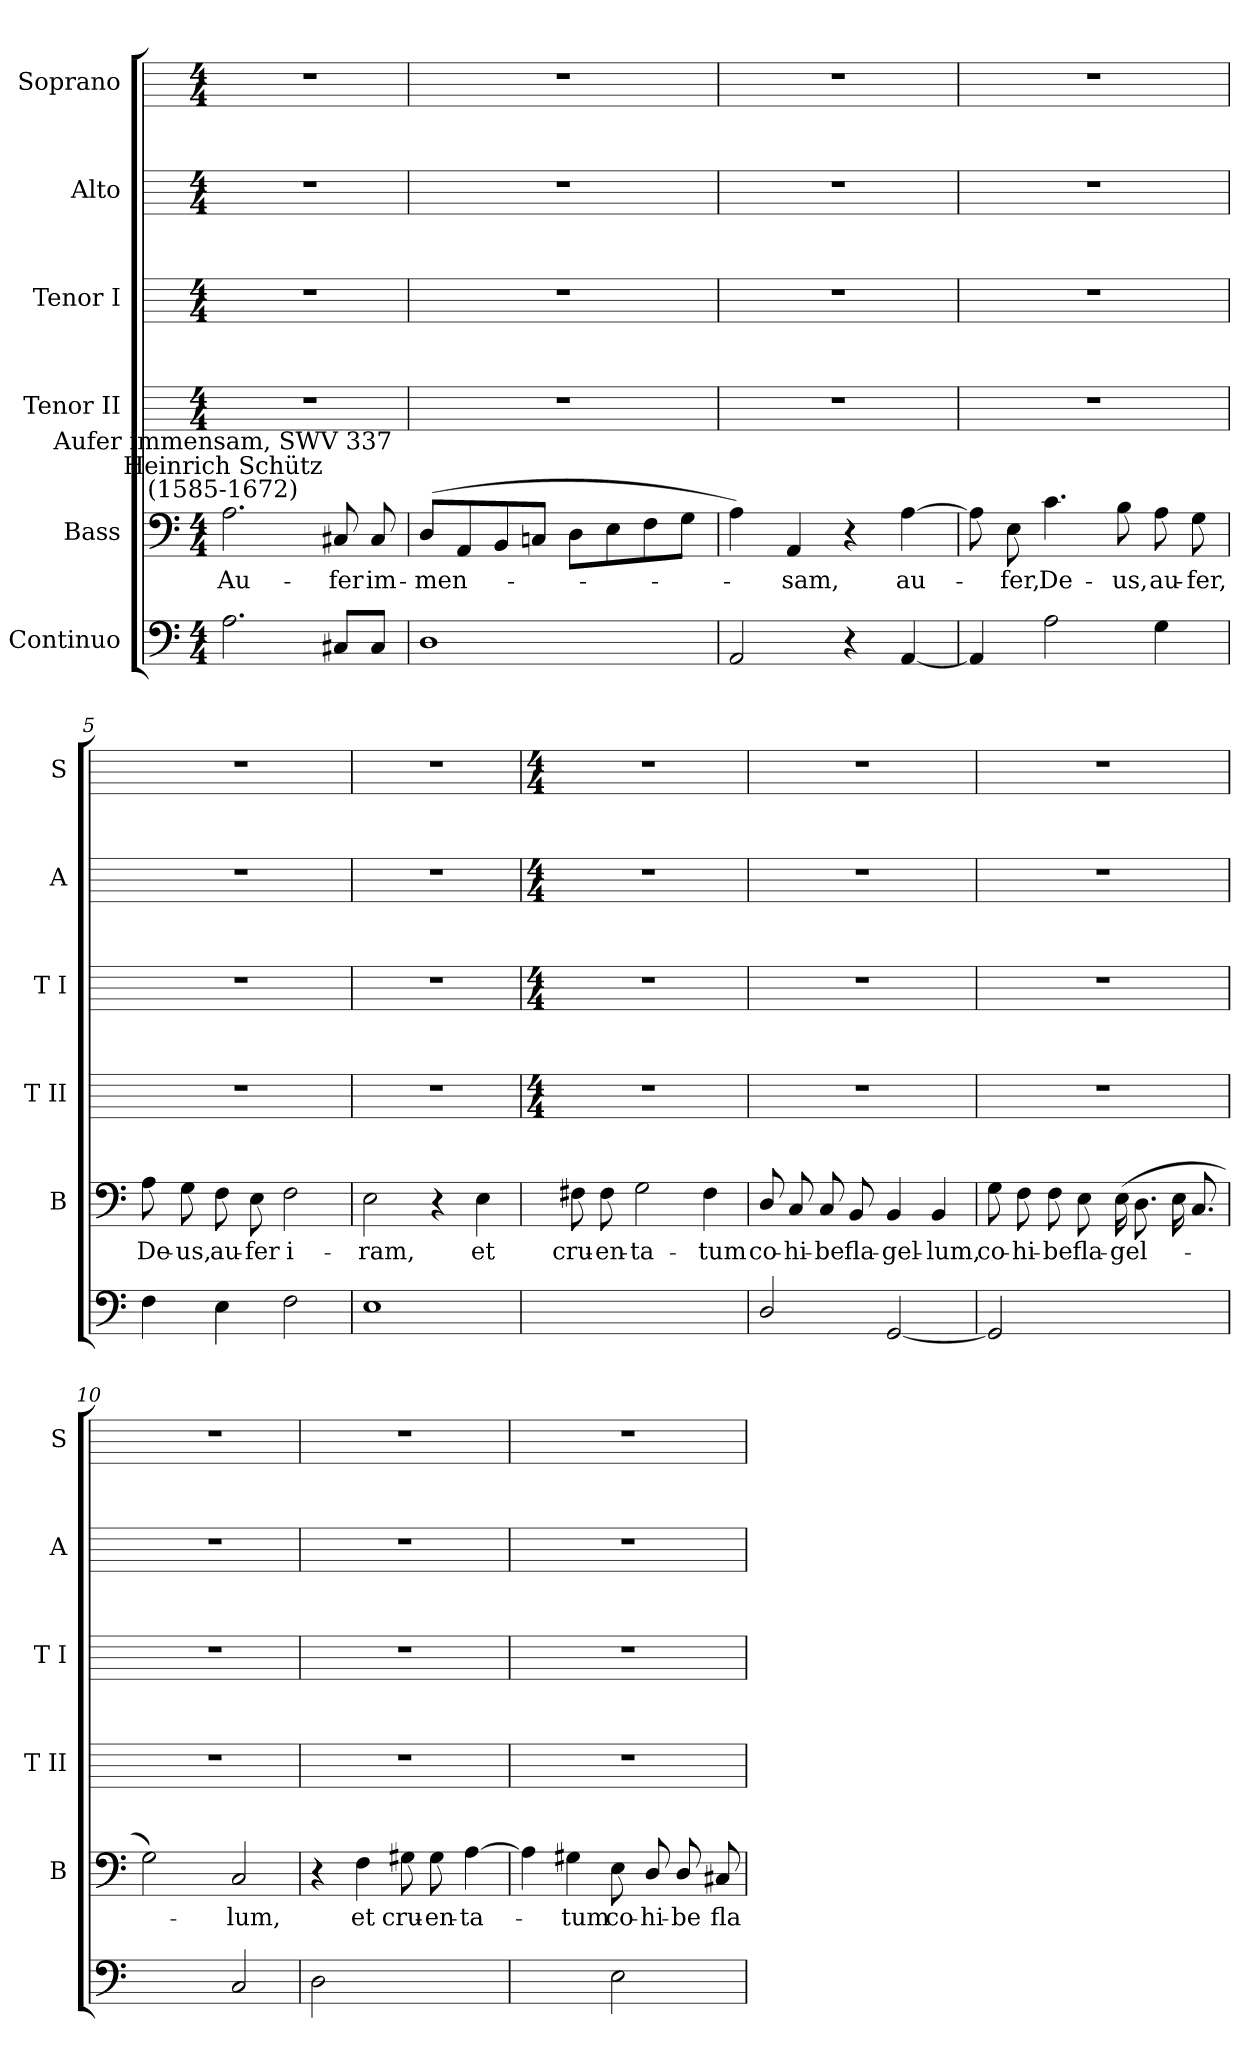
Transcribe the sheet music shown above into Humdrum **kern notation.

**kern	**text	**text	**kern	**text	**kern	**kern	**kern	**kern
*part6	*part6	*part6	*part5	*part5	*part4	*part3	*part2	*part1
*staff6	*staff6	*staff6	*staff5	*staff5	*staff4	*staff3	*staff2	*staff1
*I"Continuo	*	*	*I"Bass	*	*I"Tenor II	*I"Tenor I	*I"Alto	*I"Soprano
*	*	*	*I'B	*	*I'T II	*I'T I	*I'A	*I'S
*clefF4	*	*	*clefF4	*	*	*	*	*
*k[]	*	*	*k[]	*	*	*	*	*
*C:	*	*	*C:	*	*	*	*	*
*M4/4	*	*	*M4/4	*	*M4/4	*M4/4	*M4/4	*M4/4
=1	=1	=1	=1	=1	=1	=1	=1	=1
!	!	!	!LO:TX:a:cj:t=Heinrich Schütz\n(1585-1672)	!	!	!	!	!
!	!	!	!LO:TX:a:cj:t=Aufer immensam, SWV 337	!	!	!	!	!
!	!	!	!	!LO:LY:b	!	!	!	!
2.A	.	.	2.A	Au-	1r	1r	1r	1r
!	!	!	!	!LO:LY:b	!	!	!	!
8C#XL	.	.	8C#X	-fer	.	.	.	.
!	!	!	!	!LO:LY:b	!	!	!	!
8C#J	.	.	8C#	im-	.	.	.	.
=2	=2	=2	=2	=2	=2	=2	=2	=2
!	!	!	!	!LO:LY:b	!	!	!	!
1D	.	.	(>8DL	-men-	1r	1r	1r	1r
.	.	.	8AA	.	.	.	.	.
.	.	.	8BB	.	.	.	.	.
.	.	.	8CnJ	.	.	.	.	.
.	.	.	8DL	.	.	.	.	.
.	.	.	8E	.	.	.	.	.
.	.	.	8F	.	.	.	.	.
.	.	.	8GJ	.	.	.	.	.
=3	=3	=3	=3	=3	=3	=3	=3	=3
2AA	.	.	4A)	.	1r	1r	1r	1r
!	!	!	!	!LO:LY:b	!	!	!	!
.	.	.	4AA	sam,	.	.	.	.
4r	.	.	4r	.	.	.	.	.
!	!	!	!	!LO:LY:b	!	!	!	!
[4AA	.	.	[4A	au-	.	.	.	.
=4	=4	=4	=4	=4	=4	=4	=4	=4
4AA]	.	.	8A]	.	1r	1r	1r	1r
!	!	!	!	!LO:LY:b	!	!	!	!
.	.	.	8E	fer,	.	.	.	.
!	!	!	!	!LO:LY:b	!	!	!	!
2A	.	.	4.c	De-	.	.	.	.
!	!	!	!	!LO:LY:b	!	!	!	!
.	.	.	8B	-us,	.	.	.	.
!	!	!	!	!LO:LY:b	!	!	!	!
4G	.	.	8A	au-	.	.	.	.
!	!	!	!	!LO:LY:b	!	!	!	!
.	.	.	8G	-fer,	.	.	.	.
=5	=5	=5	=5	=5	=5	=5	=5	=5
!	!	!	!	!LO:LY:b	!	!	!	!
4F	.	.	8A	De-	1r	1r	1r	1r
!	!	!	!	!LO:LY:b	!	!	!	!
.	.	.	8G	-us,	.	.	.	.
!	!	!	!	!LO:LY:b	!	!	!	!
4E	.	.	8F	au-	.	.	.	.
!	!	!	!	!LO:LY:b	!	!	!	!
.	.	.	8E	-fer	.	.	.	.
!	!	!	!	!LO:LY:b	!	!	!	!
2F	.	.	2F	i-	.	.	.	.
=6	=6	=6	=6	=6	=6	=6	=6	=6
!	!	!	!	!LO:LY:b	!	!	!	!
1E	.	.	2E	-ram,	1r	1r	1r	1r
.	.	.	4r	.	.	.	.	.
!	!	!	!	!LO:LY:b	!	!	!	!
.	.	.	4E	et	.	.	.	.
!!LO:LB:g=z
=7	=7	=7	=7	=7	=7	=7	=7	=7
*	*	*	*	*	*M4/4	*M4/4	*M4/4	*M4/4
!	!	!	!	!LO:LY:b	!	!	!	!
[4Dyy	.	.	8F#X	cru-	1r	1r	1r	1r
!	!	!	!	!LO:LY:b	!	!	!	!
.	.	.	8F#	-en-	.	.	.	.
!	!LO:LY:b	!	!	!LO:LY:b	!	!	!	!
2Dyy_	4	.	2G	-ta-	.	.	.	.
!	!	!	!	!LO:LY:b	!	!	!	!
4Dyy]	.	.	4F#	-tum	.	.	.	.
=8	=8	=8	=8	=8	=8	=8	=8	=8
!	!	!	!	!LO:LY:b	!	!	!	!
2D/	.	.	8D/	co-	1r	1r	1r	1r
!	!	!	!	!LO:LY:b	!	!	!	!
.	.	.	8C	-hi-	.	.	.	.
!	!	!	!	!LO:LY:b	!	!	!	!
.	.	.	8C	-be	.	.	.	.
!	!	!	!	!LO:LY:b	!	!	!	!
.	.	.	8BB	fla-	.	.	.	.
!	!	!	!	!LO:LY:b	!	!	!	!
[2GG	.	.	4BB	-gel-	.	.	.	.
!	!	!	!	!LO:LY:b	!	!	!	!
.	.	.	4BB	-lum,	.	.	.	.
=9	=9	=9	=9	=9	=9	=9	=9	=9
!	!	!	!	!LO:LY:b	!	!	!	!
2GG]	.	.	8G	co-	1r	1r	1r	1r
!	!	!	!	!LO:LY:b	!	!	!	!
.	.	.	8F	-hi-	.	.	.	.
!	!	!	!	!LO:LY:b	!	!	!	!
.	.	.	8F	-be	.	.	.	.
!	!	!	!	!LO:LY:b	!	!	!	!
.	.	.	8E	fla-	.	.	.	.
!	!LO:LY:b	!LO:LY:b	!	!LO:LY:b	!	!	!	!
(<[4GGyy	6	3	(>16ELL	-gel-	.	.	.	.
.	.	.	8.DJ	.	.	.	.	.
!	!LO:LY:b	!LO:LY:b	!	!	!	!	!	!
4GGyy_	6	4	16ELL	.	.	.	.	.
.	.	.	8.CJ	.	.	.	.	.
=10	=10	=10	=10	=10	=10	=10	=10	=10
!	!	!LO:LY:b	!	!	!	!	!	!
4GGyy_)	.	4	2G)	.	1r	1r	1r	1r
!	!	!LO:LY:b	!	!	!	!	!	!
4GGyy]	.	3	.	.	.	.	.	.
!	!	!	!	!LO:LY:b	!	!	!	!
2C	.	.	2C	lum,	.	.	.	.
=11	=11	=11	=11	=11	=11	=11	=11	=11
2D	.	.	4r	.	1r	1r	1r	1r
!	!	!	!	!LO:LY:b	!	!	!	!
.	.	.	4F	et	.	.	.	.
!	!	!	!	!LO:LY:b	!	!	!	!
(>[4Eyy	.	.	8G#X	cru-	.	.	.	.
!	!	!	!	!LO:LY:b	!	!	!	!
.	.	.	8G#	-en-	.	.	.	.
!	!LO:LY:b	!	!	!LO:LY:b	!	!	!	!
4Eyy_	4	.	[4A	-ta-	.	.	.	.
=12	=12	=12	=12	=12	=12	=12	=12	=12
4Eyy_)	.	.	4A]	.	1r	1r	1r	1r
!	!	!	!	!LO:LY:b	!	!	!	!
4Eyy]	.	.	4G#X	tum	.	.	.	.
!	!	!	!	!LO:LY:b	!	!	!	!
2E	.	.	8E	co-	.	.	.	.
!	!	!	!	!LO:LY:b	!	!	!	!
.	.	.	8D/	-hi-	.	.	.	.
!	!	!	!	!LO:LY:b	!	!	!	!
.	.	.	8D/	-be	.	.	.	.
!	!	!	!	!LO:LY:b	!	!	!	!
.	.	.	8C#X	fla-	.	.	.	.
=	=	=	=	=	=	=	=	=
*-	*-	*-	*-	*-	*-	*-	*-	*-
